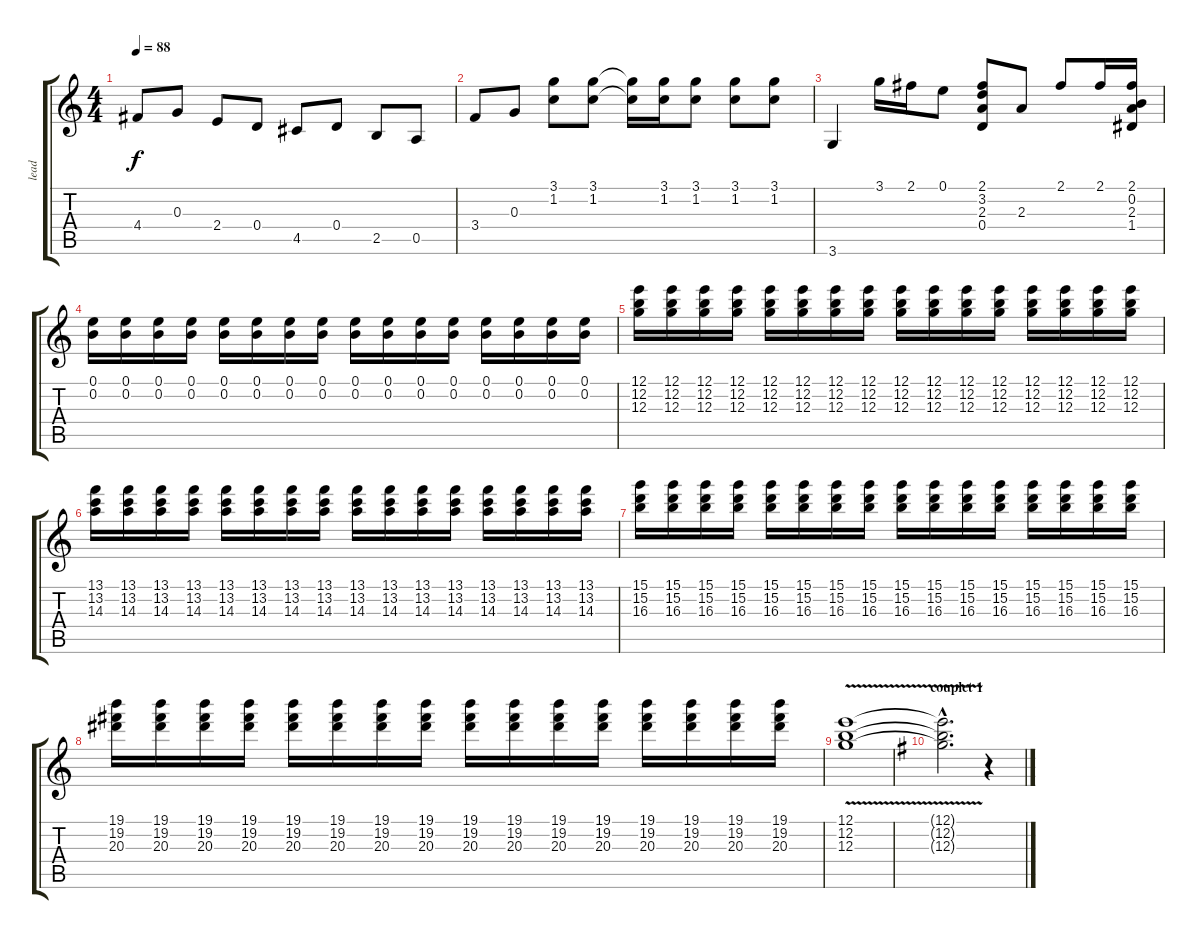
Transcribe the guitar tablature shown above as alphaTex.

\track ("lead" "lead") {instrument overdrivenguitar}
\staff {score tabs}
\tuning (E4 B3 G3 D3 A2 E2) {hide}
\ts (4 4)
\tempo 88
\clef g2
\ks c
4.4.8{dy f} 0.3.8 2.4.8 0.4.8 4.5.8 0.4.8 2.5.8 0.5.8 |
3.4.8 0.3.8 (3.1 1.2).8 (3.1 1.2).8 (3.1{t} 1.2{t}).16 (3.1 1.2).16 (3.1 1.2).8 (3.1 1.2).8 (3.1 1.2).8 |
3.6.4 3.1.16 2.1.16 0.1.8 (2.1 3.2 2.3 0.4).8 2.3.8 2.1.8 2.1.16 (2.1 0.2 2.3 1.4).16 |
(0.1 0.2).16 (0.1 0.2).16 (0.1 0.2).16 (0.1 0.2).16 (0.1 0.2).16 (0.1 0.2).16 (0.1 0.2).16 (0.1 0.2).16 (0.1 0.2).16 (0.1 0.2).16 (0.1 0.2).16 (0.1 0.2).16 (0.1 0.2).16 (0.1 0.2).16 (0.1 0.2).16 (0.1 0.2).16 |
(12.1 12.2 12.3).16 (12.1 12.2 12.3).16 (12.1 12.2 12.3).16 (12.1 12.2 12.3).16 (12.1 12.2 12.3).16 (12.1 12.2 12.3).16 (12.1 12.2 12.3).16 (12.1 12.2 12.3).16 (12.1 12.2 12.3).16 (12.1 12.2 12.3).16 (12.1 12.2 12.3).16 (12.1 12.2 12.3).16 (12.1 12.2 12.3).16 (12.1 12.2 12.3).16 (12.1 12.2 12.3).16 (12.1 12.2 12.3).16 |
(13.1 13.2 14.3).16 (13.1 13.2 14.3).16 (13.1 13.2 14.3).16 (13.1 13.2 14.3).16 (13.1 13.2 14.3).16 (13.1 13.2 14.3).16 (13.1 13.2 14.3).16 (13.1 13.2 14.3).16 (13.1 13.2 14.3).16 (13.1 13.2 14.3).16 (13.1 13.2 14.3).16 (13.1 13.2 14.3).16 (13.1 13.2 14.3).16 (13.1 13.2 14.3).16 (13.1 13.2 14.3).16 (13.1 13.2 14.3).16 |
(15.1 15.2 16.3).16 (15.1 15.2 16.3).16 (15.1 15.2 16.3).16 (15.1 15.2 16.3).16 (15.1 15.2 16.3).16 (15.1 15.2 16.3).16 (15.1 15.2 16.3).16 (15.1 15.2 16.3).16 (15.1 15.2 16.3).16 (15.1 15.2 16.3).16 (15.1 15.2 16.3).16 (15.1 15.2 16.3).16 (15.1 15.2 16.3).16 (15.1 15.2 16.3).16 (15.1 15.2 16.3).16 (15.1 15.2 16.3).16 |
(19.1 19.2 20.3).16 (19.1 19.2 20.3).16 (19.1 19.2 20.3).16 (19.1 19.2 20.3).16 (19.1 19.2 20.3).16 (19.1 19.2 20.3).16 (19.1 19.2 20.3).16 (19.1 19.2 20.3).16 (19.1 19.2 20.3).16 (19.1 19.2 20.3).16 (19.1 19.2 20.3).16 (19.1 19.2 20.3).16 (19.1 19.2 20.3).16 (19.1 19.2 20.3).16 (19.1 19.2 20.3).16 (19.1 19.2 20.3).16 |
(12.1{v} 12.2 12.3).1 |
\section ("" "couplet 1 ")
\ks g
(12.1{hac t} 12.2{hac t} 12.3{hac t}).2{d} r.4
